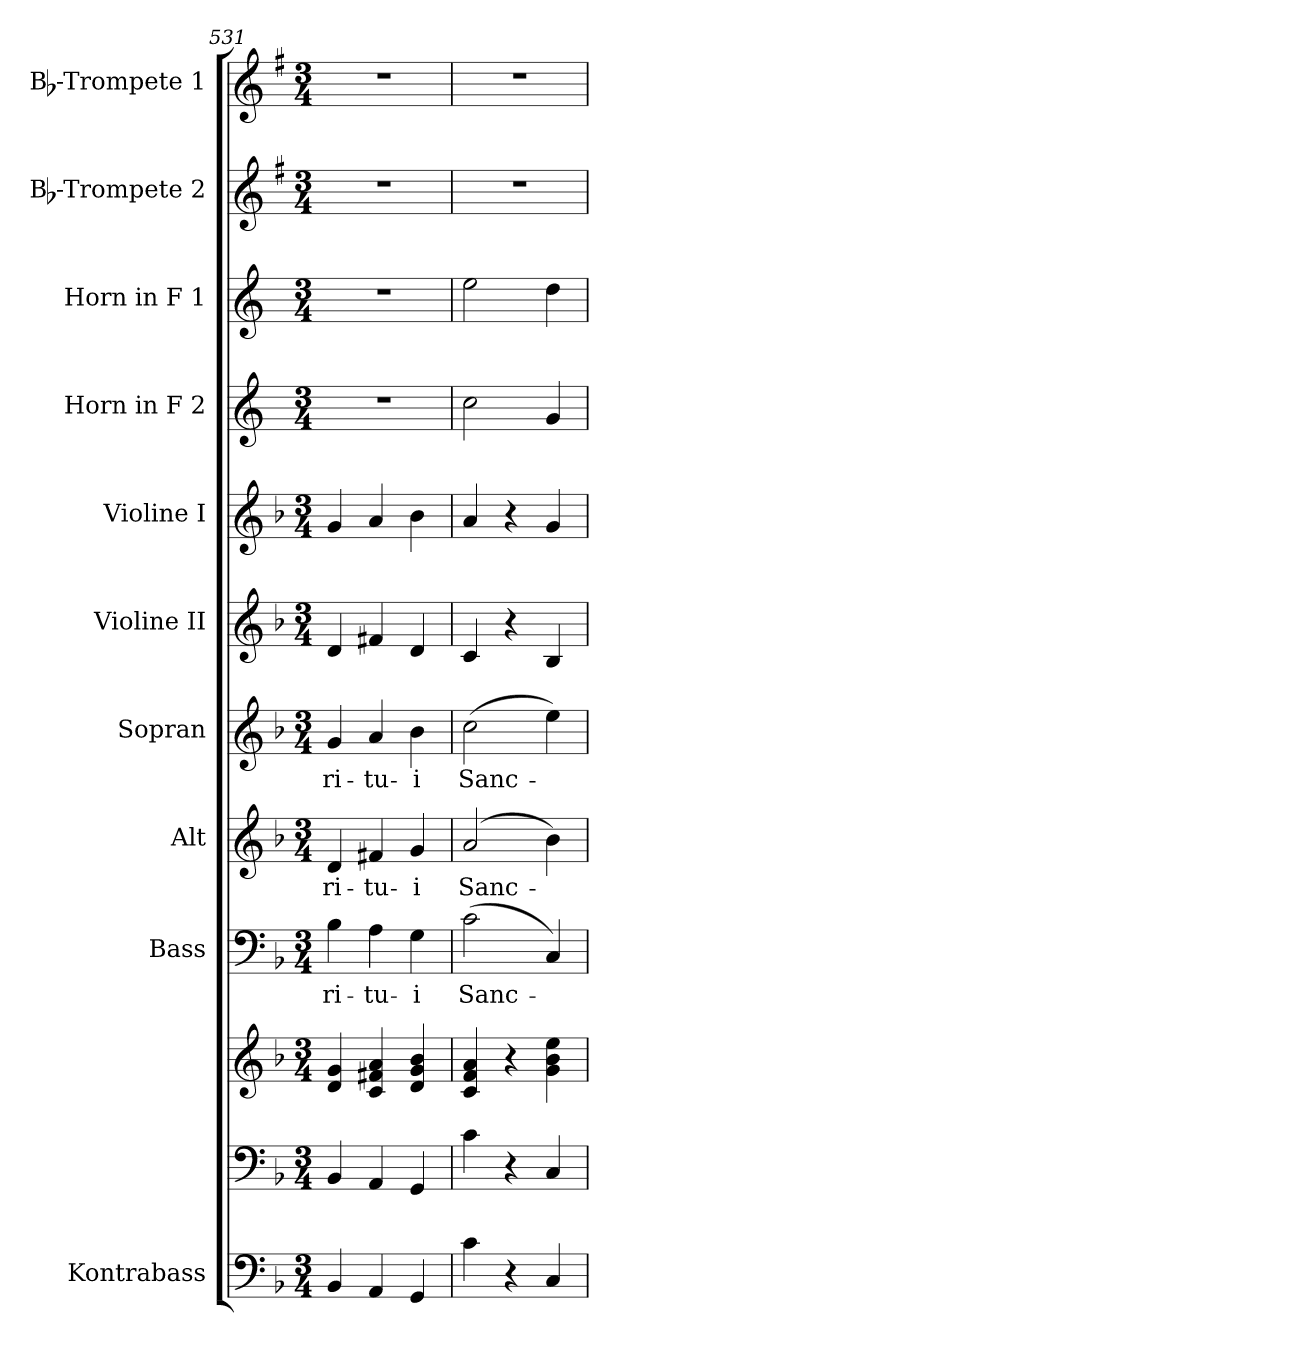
**kern	**kern	**kern	**kern	**text	**kern	**text	**kern	**text	**kern	**kern	**kern	**kern	**kern	**kern
*part11	*part10	*part10	*part9	*part9	*part8	*part8	*part7	*part7	*part6	*part5	*part4	*part3	*part2	*part1
*staff12	*staff11	*staff10	*staff9	*staff9	*staff8	*staff8	*staff7	*staff7	*staff6	*staff5	*staff4	*staff3	*staff2	*staff1
*I"Kontrabass	*	*	*I"Bass	*	*I"Alt	*	*I"Sopran	*	*I"Violine II	*I"Violine I	*I"Horn in F 2	*I"Horn in F 1	*I"Bb-Trompete 2	*I"Bb-Trompete 1
*I'Kb.	*	*	*I'B.	*	*I'A.	*	*I'S.	*	*I'Vl. II	*I'Vl. I	*	*	*I'Bb Trp. 2	*I'Bb Trp. 1
*clefF4	*clefF4	*clefG2	*clefF4	*	*clefG2	*	*clefG2	*	*clefG2	*clefG2	*clefG2	*clefG2	*clefG2	*clefG2
*ITrd7c12	*	*	*	*	*	*	*	*	*	*	*ITrd4c7	*ITrd4c7	*ITrd1c2	*ITrd1c2
*k[b-]	*k[b-]	*k[b-]	*k[b-]	*	*k[b-]	*	*k[b-]	*	*k[b-]	*k[b-]	*k[b-]	*k[b-]	*k[b-]	*k[b-]
*F:	*F:	*F:	*F:	*	*F:	*	*F:	*	*F:	*F:	*F:	*F:	*F:	*F:
*M3/4	*M3/4	*M3/4	*M3/4	*	*M3/4	*	*M3/4	*	*M3/4	*M3/4	*M3/4	*M3/4	*M3/4	*M3/4
=531	=531	=531	=531	=531	=531	=531	=531	=531	=531	=531	=531	=531	=531	=531
!	!	!	!	!LO:LY:b	!	!LO:LY:b	!	!LO:LY:b	!	!	!	!	!	!
4BBB-/	4BB-/	4d/ 4g/	4B-\	-ri-	4d/	-ri-	4g/	-ri-	4d/	4g/	2.r	2.r	2.r	2.r
!	!	!	!	!LO:LY:b	!	!LO:LY:b	!	!LO:LY:b	!	!	!	!	!	!
4AAA/	4AA/	4c/ 4f#X/ 4a/	4A\	-tu-	4f#X/	-tu-	4a/	-tu-	4f#X/	4a/	.	.	.	.
!	!	!	!	!LO:LY:b	!	!LO:LY:b	!	!LO:LY:b	!	!	!	!	!	!
4GGG/	4GG/	4d/ 4g/ 4b-/	4G\	-i	4g/	-i	4b-\	-i	4d/	4b-\	.	.	.	.
=532	=532	=532	=532	=532	=532	=532	=532	=532	=532	=532	=532	=532	=532	=532
!	!	!	!	!LO:LY:b	!	!LO:LY:b	!	!LO:LY:b	!	!	!	!	!	!
4C\	4c\	4c/ 4f/ 4a/	(>2c\	Sanc-	(2a/	Sanc-	(>2cc\	Sanc-	4c/	4a/	2f\	2a\	2.r	2.r
4r	4r	4r	.	.	.	.	.	.	4r	4r	.	.	.	.
4CC/	4C/	4g\ 4b-\ 4ee\	4C/)	.	4b-\)	.	4ee\)	.	4B-/	4g/	4c/	4g\	.	.
=	=	=	=	=	=	=	=	=	=	=	=	=	=	=
*-	*-	*-	*-	*-	*-	*-	*-	*-	*-	*-	*-	*-	*-	*-
